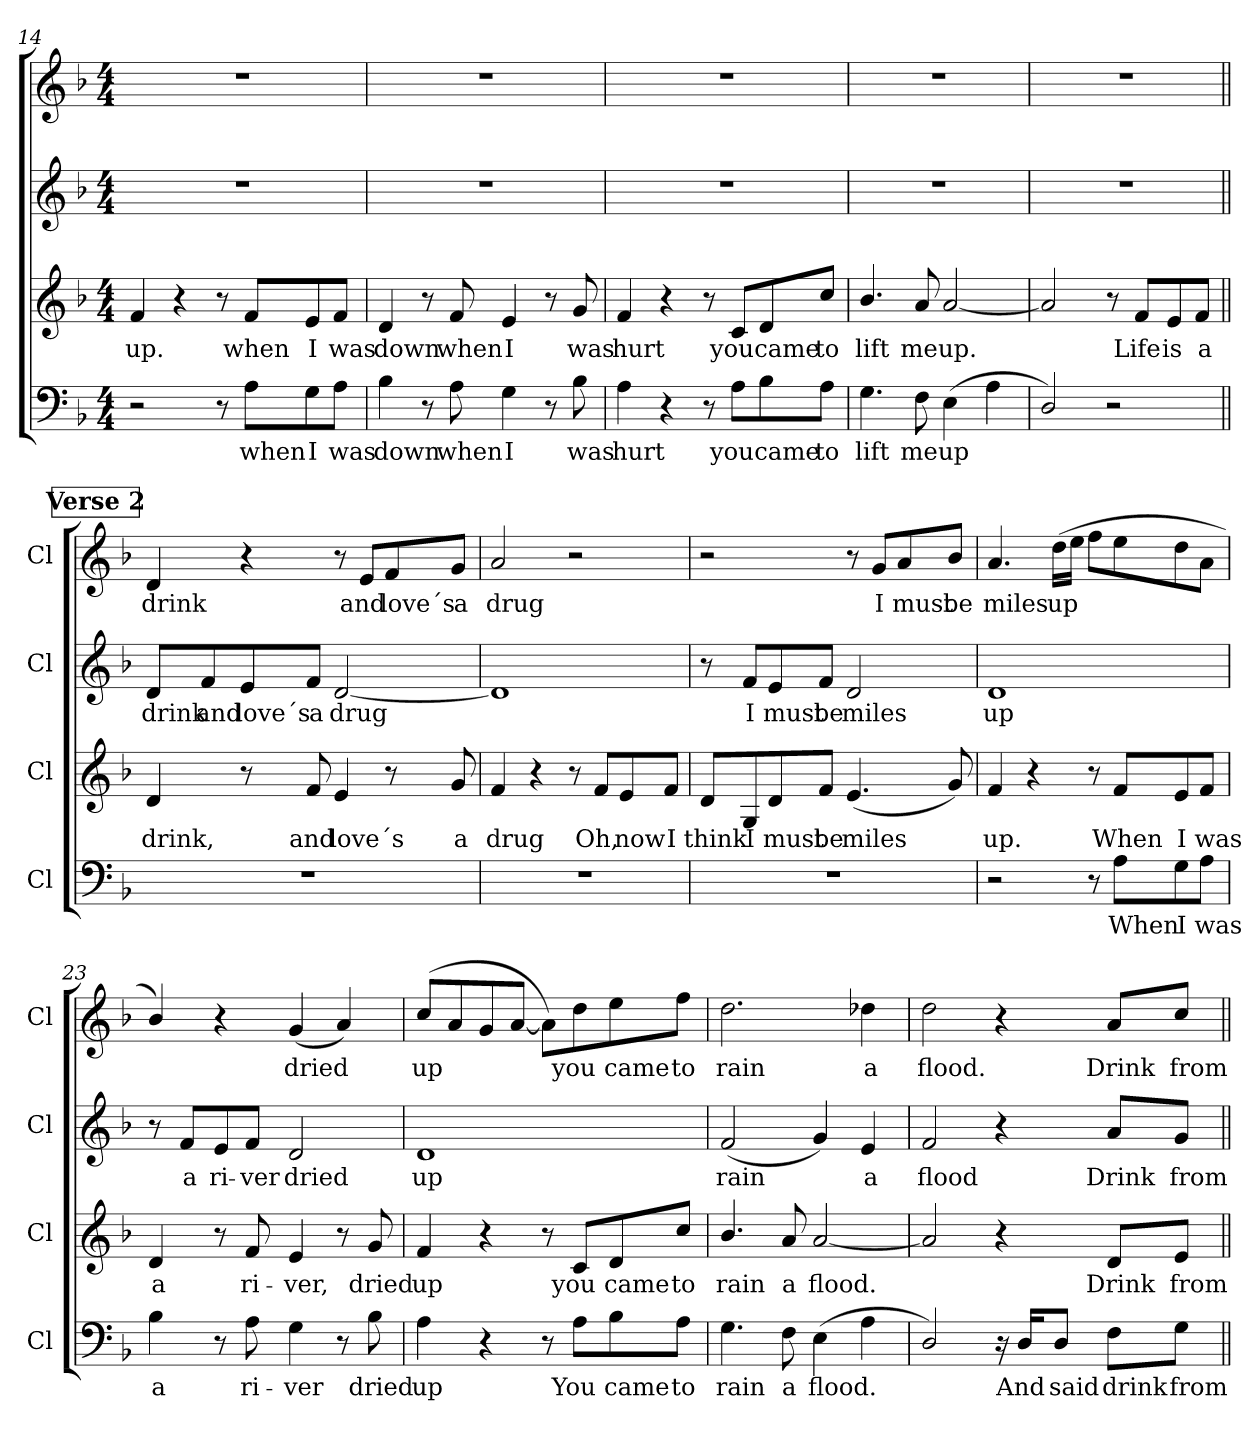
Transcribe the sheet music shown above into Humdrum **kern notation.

**kern	**text	**kern	**text	**kern	**text	**kern	**text
*part4	*part4	*part3	*part3	*part2	*part2	*part1	*part1
*staff4	*staff4	*staff3	*staff3	*staff2	*staff2	*staff1	*staff1
*I'Cl	*	*I'Cl	*	*I'Cl	*	*I'Cl	*
*clefF4	*	*clefG2	*	*clefG2	*	*clefG2	*
*ITrd1c2	*	*ITrd1c2	*	*ITrd1c2	*	*ITrd1c2	*
*k[b-e-a-]	*	*k[b-e-a-]	*	*k[b-e-a-]	*	*k[b-e-a-]	*
*E-:	*	*E-:	*	*E-:	*	*E-:	*
*M4/4	*	*M4/4	*	*M4/4	*	*M4/4	*
=14	=14	=14	=14	=14	=14	=14	=14
!	!	!	!LO:LY:b	!	!	!	!
2r	.	4e-/	up.	1r	.	1r	.
.	.	4r	.	.	.	.	.
8r	.	8r	.	.	.	.	.
!	!LO:LY:b	!	!LO:LY:b	!	!	!	!
8G\L	when	8e-/L	when	.	.	.	.
!	!LO:LY:b	!	!LO:LY:b	!	!	!	!
8F\	I	8d/	I	.	.	.	.
!	!LO:LY:b	!	!LO:LY:b	!	!	!	!
8G\J	was	8e-/J	was	.	.	.	.
!!LO:LB:g=z
=15	=15	=15	=15	=15	=15	=15	=15
!	!LO:LY:b	!	!LO:LY:b	!	!	!	!
4A-\	down	4c/	down	1r	.	1r	.
8r	.	8r	.	.	.	.	.
!	!LO:LY:b	!	!LO:LY:b	!	!	!	!
8G\	when	8e-/	when	.	.	.	.
!	!LO:LY:b	!	!LO:LY:b	!	!	!	!
4F\	I	4d/	I	.	.	.	.
8r	.	8r	.	.	.	.	.
!	!LO:LY:b	!	!LO:LY:b	!	!	!	!
8A-\	was	8f/	was	.	.	.	.
=16	=16	=16	=16	=16	=16	=16	=16
!	!LO:LY:b	!	!LO:LY:b	!	!	!	!
4G\	hurt	4e-/	hurt	1r	.	1r	.
4r	.	4r	.	.	.	.	.
8r	.	8r	.	.	.	.	.
!	!LO:LY:b	!	!LO:LY:b	!	!	!	!
8G\L	you	8B-/L	you	.	.	.	.
!	!LO:LY:b	!	!LO:LY:b	!	!	!	!
8A-\	came	8c/	came	.	.	.	.
!	!LO:LY:b	!	!LO:LY:b	!	!	!	!
8G\J	to	8b-/J	to	.	.	.	.
=17	=17	=17	=17	=17	=17	=17	=17
!	!LO:LY:b	!	!LO:LY:b	!	!	!	!
4.F\	lift	4.a-/	lift	1r	.	1r	.
!	!LO:LY:b	!	!LO:LY:b	!	!	!	!
8E-\	me	8g/	me	.	.	.	.
!	!LO:LY:b	!	!LO:LY:b	!	!	!	!
(>4D\	up	[2g/	up.	.	.	.	.
4G\	.	.	.	.	.	.	.
=18	=18	=18	=18	=18	=18	=18	=18
2C/)	.	2g/]	.	1r	.	1r	.
2r	.	8r	.	.	.	.	.
!	!	!	!LO:LY:b	!	!	!	!
.	.	8e-/L	Life	.	.	.	.
!	!	!	!LO:LY:b	!	!	!	!
.	.	8d/	is	.	.	.	.
!	!	!	!LO:LY:b	!	!	!	!
.	.	8e-/J	a	.	.	.	.
!!LO:PB:g=z
!!LO:REH:place=s1:a:B:fs=9.6:t=Verse 2
=19||	=19||	=19||	=19||	=19||	=19||	=19||	=19||
!	!	!	!LO:LY:b	!	!LO:LY:b	!	!LO:LY:b
1r	.	4c/	drink,	8c/L	drink	4c/	drink
!	!	!	!	!	!LO:LY:b	!	!
.	.	.	.	8e-/	and	.	.
!	!	!	!	!	!LO:LY:b	!	!
.	.	8r	.	8d/	love´s	4r	.
!	!	!	!LO:LY:b	!	!LO:LY:b	!	!
.	.	8e-/	and	8e-/J	a	.	.
!	!	!	!LO:LY:b	!	!LO:LY:b	!	!
.	.	4d/	love´s	[2c/	drug	8r	.
!	!	!	!	!	!	!	!LO:LY:b
.	.	.	.	.	.	8d/L	and
!	!	!	!	!	!	!	!LO:LY:b
.	.	8r	.	.	.	8e-/	love´s
!	!	!	!LO:LY:b	!	!	!	!LO:LY:b
.	.	8f/	a	.	.	8f/J	a
=20	=20	=20	=20	=20	=20	=20	=20
!	!	!	!LO:LY:b	!	!	!	!LO:LY:b
1r	.	4e-/	drug	1c]	.	2g/	drug
.	.	4r	.	.	.	.	.
.	.	8r	.	.	.	2r	.
!	!	!	!LO:LY:b	!	!	!	!
.	.	8e-/L	Oh,	.	.	.	.
!	!	!	!LO:LY:b	!	!	!	!
.	.	8d/	now	.	.	.	.
!	!	!	!LO:LY:b	!	!	!	!
.	.	8e-/J	I	.	.	.	.
=21	=21	=21	=21	=21	=21	=21	=21
!	!	!	!LO:LY:b	!	!	!	!
1r	.	8c/L	think	8r	.	2r	.
!	!	!	!LO:LY:b	!	!LO:LY:b	!	!
.	.	8F/	I	8e-/L	I	.	.
!	!	!	!LO:LY:b	!	!LO:LY:b	!	!
.	.	8c/	must	8d/	must	.	.
!	!	!	!LO:LY:b	!	!LO:LY:b	!	!
.	.	8e-/J	be	8e-/J	be	.	.
!	!	!	!LO:LY:b	!	!LO:LY:b	!	!
.	.	(<4.d/	miles	2c/	miles	8r	.
!	!	!	!	!	!	!	!LO:LY:b
.	.	.	.	.	.	8f/L	I
!	!	!	!	!	!	!	!LO:LY:b
.	.	.	.	.	.	8g/	must
!	!	!	!	!	!	!	!LO:LY:b
.	.	8f/)	.	.	.	8a-/J	be
=22	=22	=22	=22	=22	=22	=22	=22
!	!	!	!LO:LY:b	!	!LO:LY:b	!	!LO:LY:b
2r	.	4e-/	up.	1c	up	4.g/	miles
.	.	4r	.	.	.	.	.
!	!	!	!	!	!	!	!LO:LY:b
.	.	.	.	.	.	(>16cc\LL	up
.	.	.	.	.	.	16dd\JJ	.
8r	.	8r	.	.	.	8ee-\L	.
!	!LO:LY:b	!	!LO:LY:b	!	!	!	!
8G\L	When	8e-/L	When	.	.	8dd\	.
!	!LO:LY:b	!	!LO:LY:b	!	!	!	!
8F\	I	8d/	I	.	.	8cc\	.
!	!LO:LY:b	!	!LO:LY:b	!	!	!	!
8G\J	was	8e-/J	was	.	.	8g\J	.
!!LO:LB:g=z
=23	=23	=23	=23	=23	=23	=23	=23
!	!LO:LY:b	!	!LO:LY:b	!	!	!	!
4A-\	a	4c/	a	8r	.	4a-/)	.
!	!	!	!	!	!LO:LY:b	!	!
.	.	.	.	8e-/L	a	.	.
!	!	!	!	!	!LO:LY:b	!	!
8r	.	8r	.	8d/	ri-	4r	.
!	!LO:LY:b	!	!LO:LY:b	!	!LO:LY:b	!	!
8G\	ri-	8e-/	ri-	8e-/J	-ver	.	.
!	!LO:LY:b	!	!LO:LY:b	!	!LO:LY:b	!	!LO:LY:b
4F\	-ver	4d/	-ver,	2c/	dried	(<4f/	dried
8r	.	8r	.	.	.	4g/)	.
!	!LO:LY:b	!	!LO:LY:b	!	!	!	!
8A-\	dried	8f/	dried	.	.	.	.
=24	=24	=24	=24	=24	=24	=24	=24
!	!LO:LY:b	!	!LO:LY:b	!	!LO:LY:b	!	!LO:LY:b
4G\	up	4e-/	up	1c	up	(>8b-/L	up
.	.	.	.	.	.	8g/	.
4r	.	4r	.	.	.	8f/	.
.	.	.	.	.	.	[8g/J	.
8r	.	8r	.	.	.	8g\L])	.
!	!LO:LY:b	!	!LO:LY:b	!	!	!	!LO:LY:b
8G\L	You	8B-/L	you	.	.	8cc\	you
!	!LO:LY:b	!	!LO:LY:b	!	!	!	!LO:LY:b
8A-\	came	8c/	came	.	.	8dd\	came
!	!LO:LY:b	!	!LO:LY:b	!	!	!	!LO:LY:b
8G\J	to	8b-/J	to	.	.	8ee-\J	to
=25	=25	=25	=25	=25	=25	=25	=25
!	!LO:LY:b	!	!LO:LY:b	!	!LO:LY:b	!	!LO:LY:b
4.F\	rain	4.a-/	rain	(<2e-/	rain	2.cc\	rain
!	!LO:LY:b	!	!LO:LY:b	!	!	!	!
8E-\	a	8g/	a	.	.	.	.
!	!LO:LY:b	!	!LO:LY:b	!	!	!	!
(>4D\	flood.	[2g/	flood.	4f/)	.	.	.
!	!	!	!	!	!LO:LY:b	!	!LO:LY:b
4G\	.	.	.	4d/	a	4cc-X\	a
=26	=26	=26	=26	=26	=26	=26	=26
!	!	!	!	!	!LO:LY:b	!	!LO:LY:b
2C/)	.	2g/]	.	2e-/	flood	2cc\	flood.
16r	.	4r	.	4r	.	4r	.
!	!LO:LY:b	!	!	!	!	!	!
16C/KL	And	.	.	.	.	.	.
!	!LO:LY:b	!	!	!	!	!	!
8C/J	said	.	.	.	.	.	.
!	!LO:LY:b	!	!LO:LY:b	!	!LO:LY:b	!	!LO:LY:b
8E-\L	drink	8c/L	Drink	8g/L	Drink	8g/L	Drink
!	!LO:LY:b	!	!LO:LY:b	!	!LO:LY:b	!	!LO:LY:b
8F\J	from	8d/J	from	8f/J	from	8b-/J	from
=||	=||	=||	=||	=||	=||	=||	=||
*-	*-	*-	*-	*-	*-	*-	*-
